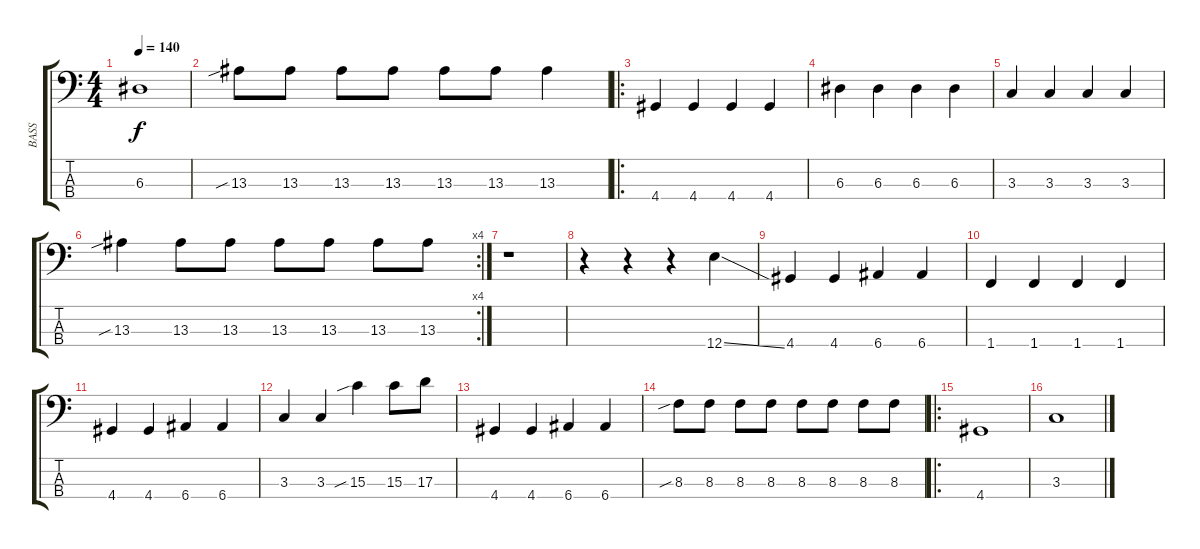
\track ("BASS" "BASS") {instrument electricbassfinger}
\staff {score tabs}
\tuning (G2 D2 A1 E1) {hide}
\ts (4 4)
\tempo 140
\clef f4
\ks c
6.3.1{dy f} |
13.3{sib}.8 13.3.8 13.3.8 13.3.8 13.3.8 13.3.8 13.3.4 |
\ro
4.4.4 4.4.4 4.4.4 4.4.4 |
6.3.4 6.3.4 6.3.4 6.3.4 |
3.3.4 3.3.4 3.3.4 3.3.4 |
\rc 4
13.3{sib}.4 13.3.8 13.3.8 13.3.8 13.3.8 13.3.8 13.3.8 |
r.1 |
r.4 r.4 r.4 12.4{ss}.4 |
4.4.4 4.4.4 6.4.4 6.4.4 |
1.4.4 1.4.4 1.4.4 1.4.4 |
4.4.4 4.4.4 6.4.4 6.4.4 |
3.3.4 3.3.4 15.3{sib}.4 15.3.8 17.3.8 |
4.4.4 4.4.4 6.4.4 6.4.4 |
8.3{sib}.8 8.3.8 8.3.8 8.3.8 8.3.8 8.3.8 8.3.8 8.3.8 |
\ro
4.4.1 |
3.3.1
